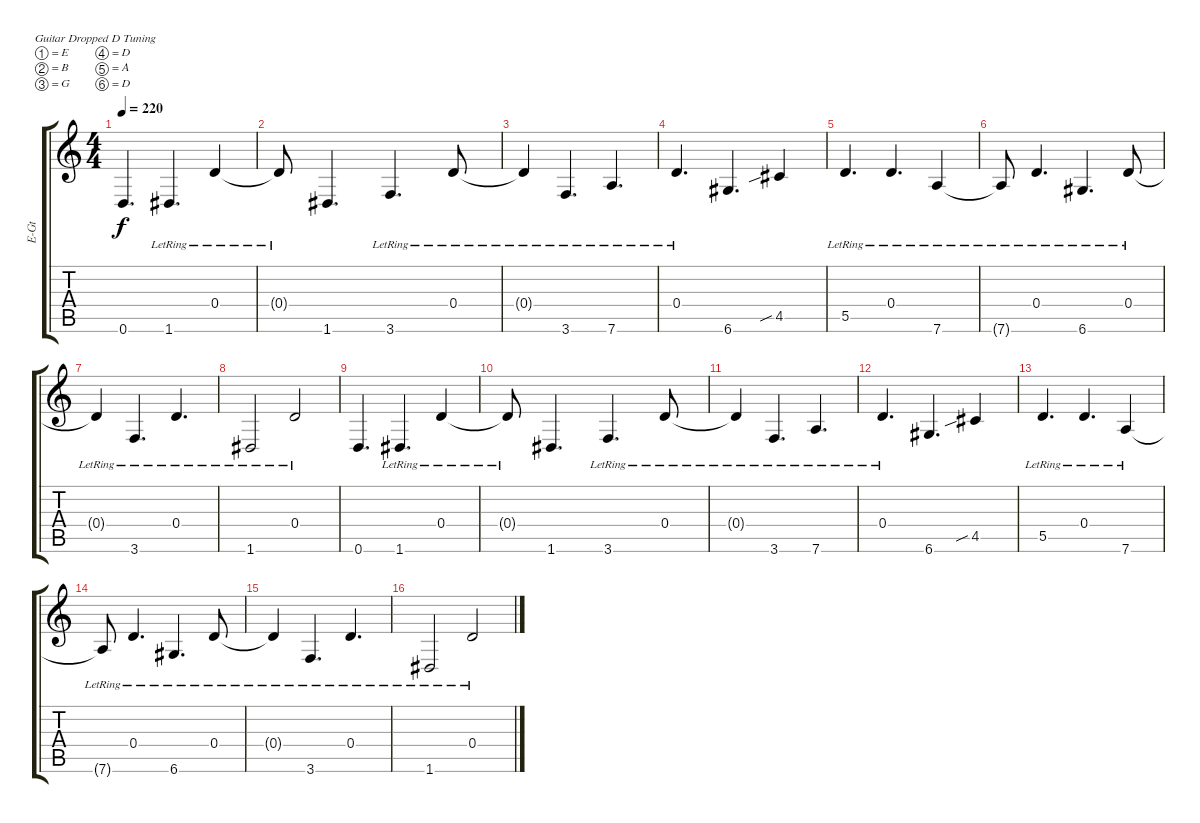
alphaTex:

\bracketExtendMode groupsimilarinstruments
\otherSystemsTrackNameOrientation horizontal
\track ("Guitar 1" "E-Gt") {instrument distortionguitar}
\staff {score tabs}
\tuning (E4 B3 G3 D3 A2 D2)
\ts (4 4)
\tempo 220
\clef g2
\ks c
0.6.4{d dy f beam Up} 1.6{lr acc #}.4{d beam Up} 0.4{lr}.4{beam Up} |
0.4{lr t}.8{beam Up} 1.6{acc #}.4{d beam Up} 3.6{lr}.4{d beam Up} 0.4{lr}.8{beam Up} |
0.4{lr t}.4{beam Up} 3.6{lr}.4{d beam Up} 7.6{lr}.4{d beam Up} |
0.4{lr}.4{d beam Up} 6.6{acc #}.4{d beam Up} 4.5{sib acc #}.4{beam Up} |
5.5{lr}.4{d beam Up} 0.4{lr}.4{d beam Up} 7.6{lr}.4{beam Up} |
7.6{lr t}.8{beam Up} 0.4{lr}.4{d beam Up} 6.6{lr acc #}.4{d beam Up} 0.4{lr}.8{beam Up} |
0.4{lr t}.4{beam Up} 3.6{lr}.4{d beam Up} 0.4{lr}.4{d beam Up} |
1.6{lr acc #}.2{beam Up} 0.4{lr}.2{beam Up} |
0.6.4{d beam Up} 1.6{lr acc #}.4{d beam Up} 0.4{lr}.4{beam Up} |
0.4{lr t}.8{beam Up} 1.6{acc #}.4{d beam Up} 3.6{lr}.4{d beam Up} 0.4{lr}.8{beam Up} |
0.4{lr t}.4{beam Up} 3.6{lr}.4{d beam Up} 7.6{lr}.4{d beam Up} |
0.4{lr}.4{d beam Up} 6.6{acc #}.4{d beam Up} 4.5{sib acc #}.4{beam Up} |
5.5{lr}.4{d beam Up} 0.4{lr}.4{d beam Up} 7.6{lr}.4{beam Up} |
7.6{lr t}.8{beam Up} 0.4{lr}.4{d beam Up} 6.6{lr acc #}.4{d beam Up} 0.4{lr}.8{beam Up} |
0.4{lr t}.4{beam Up} 3.6{lr}.4{d beam Up} 0.4{lr}.4{d beam Up} |
1.6{lr acc #}.2{beam Up} 0.4{lr}.2{beam Up}
